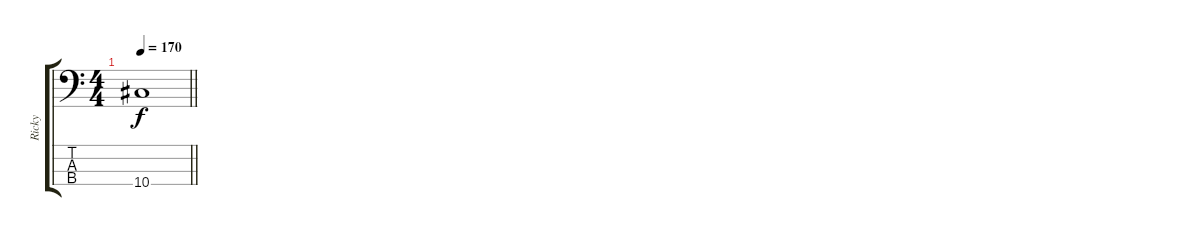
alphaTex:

\track ("Ricky" "Ricky") {instrument electricbasspick}
\staff {score tabs}
\tuning (Gb2 Db2 Ab1 Eb1) {hide}
\ts (4 4)
\tempo 170
\clef f4
\barLineRight lightlight
\ks c
10.4{t}.1{dy f}
